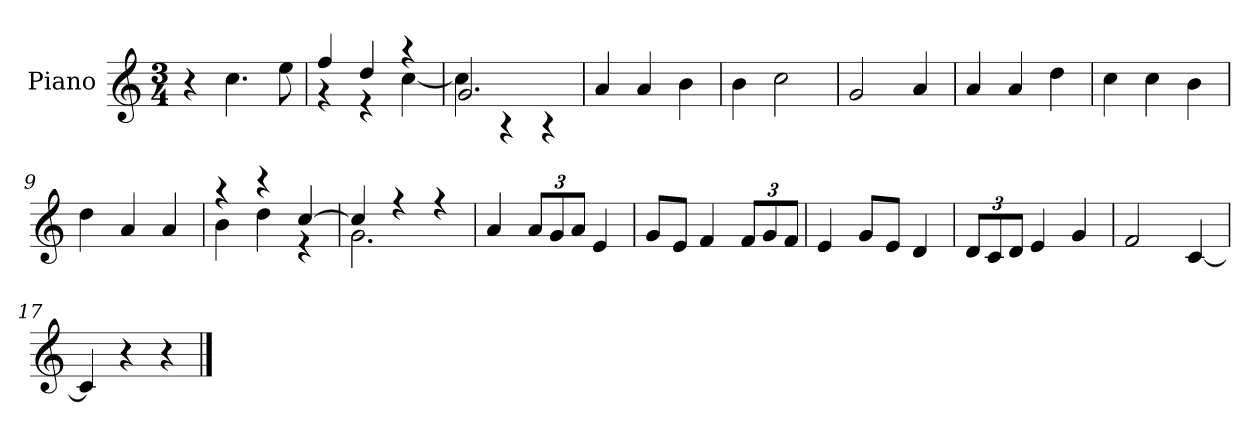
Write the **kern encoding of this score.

**kern
*part1
*staff1
*I"Piano
*I'P-no
*clefG2
*k[]
*M3/4
*MM180
=1
4r
4.cc\
8ee\
=2
*^
4ff/	4r
4dd/	4r
4r	[4cc\
=3	=3
2.g/	4cc\]
.	4r
.	4r
*v	*v
=4
4a/
4a/
4b\
=5
4b\
2cc\
=6
2g/
4a/
=7
4a/
4a/
4dd\
=8
4cc\
4cc\
4b\
=9
4dd\
4a/
4a/
=10
*^
4r	4b\
4r	4dd\
[4cc/	4r
=11	=11
4cc/]	2.g\
4r	.
4r	.
*v	*v
!!LO:LB:g=z
=12
4a/
*Xbrackettup
12a/L
12g/
12a/J
4e/
=13
8g/L
8e/J
4f/
12f/L
12g/
12f/J
=14
4e/
8g/L
8e/J
4d/
=15
12d/L
12c/
12d/J
4e/
4g/
=16
2f/
[4c/
=17
4c/]
4r
4r
==
*-
